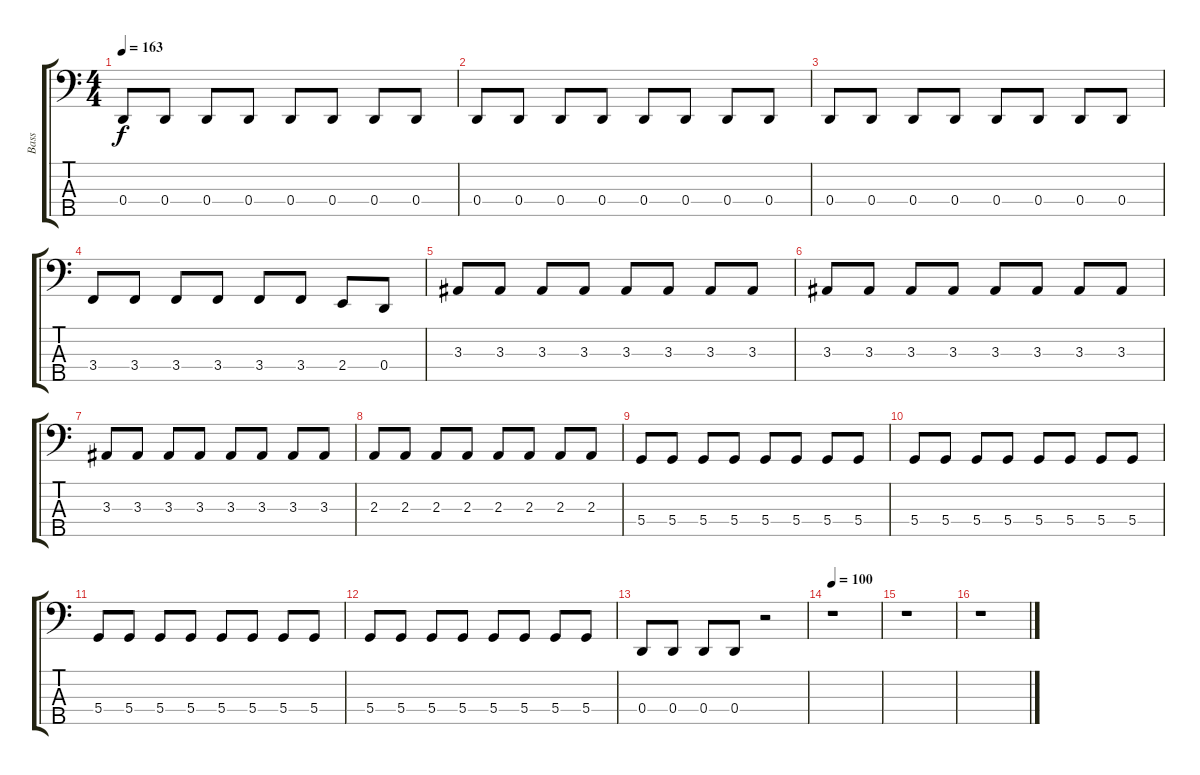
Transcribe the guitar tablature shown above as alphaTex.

\track ("Bass" "Bass") {instrument electricbasspick}
\staff {score tabs}
\tuning (F2 C2 G1 D1 A0) {hide}
\ts (4 4)
\tempo 163
\clef f4
\ks c
0.4.8{dy f} 0.4.8 0.4.8 0.4.8 0.4.8 0.4.8 0.4.8 0.4.8 |
0.4.8 0.4.8 0.4.8 0.4.8 0.4.8 0.4.8 0.4.8 0.4.8 |
0.4.8 0.4.8 0.4.8 0.4.8 0.4.8 0.4.8 0.4.8 0.4.8 |
3.4.8 3.4.8 3.4.8 3.4.8 3.4.8 3.4.8 2.4.8 0.4.8 |
3.3.8 3.3.8 3.3.8 3.3.8 3.3.8 3.3.8 3.3.8 3.3.8 |
3.3.8 3.3.8 3.3.8 3.3.8 3.3.8 3.3.8 3.3.8 3.3.8 |
3.3.8 3.3.8 3.3.8 3.3.8 3.3.8 3.3.8 3.3.8 3.3.8 |
2.3.8 2.3.8 2.3.8 2.3.8 2.3.8 2.3.8 2.3.8 2.3.8 |
5.4.8 5.4.8 5.4.8 5.4.8 5.4.8 5.4.8 5.4.8 5.4.8 |
5.4.8 5.4.8 5.4.8 5.4.8 5.4.8 5.4.8 5.4.8 5.4.8 |
5.4.8 5.4.8 5.4.8 5.4.8 5.4.8 5.4.8 5.4.8 5.4.8 |
5.4.8 5.4.8 5.4.8 5.4.8 5.4.8 5.4.8 5.4.8 5.4.8 |
0.4.8 0.4.8 0.4.8 0.4.8 r.2 |
\tempo 100
r.1 |
r.1 |
r.1
